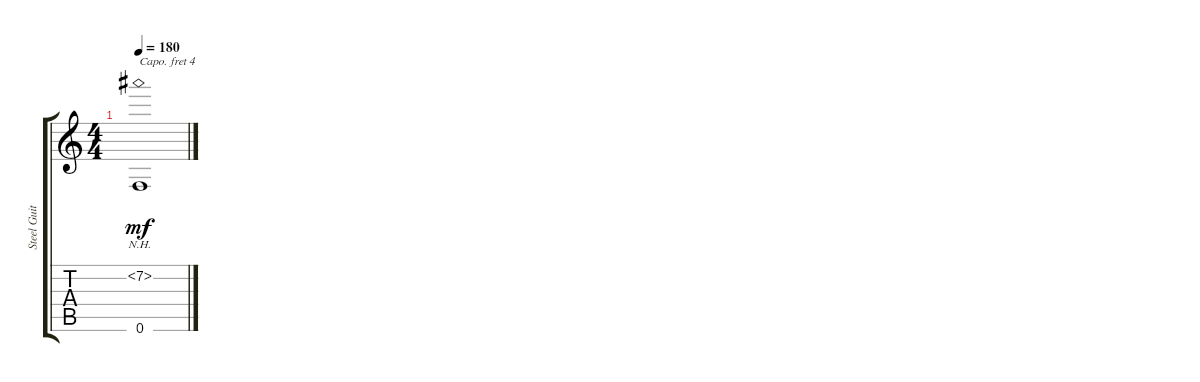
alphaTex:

\track ("Steel Guitar" "Steel Guit") {instrument acousticguitarsteel}
\staff {score tabs}
\capo 4
\tuning (E4 B3 E3 Db3 A2 Db2) {hide}
\ts (4 4)
\tempo 180
\clef g2
\ks c
(7.2{nh} 0.6).1{dy mf}
